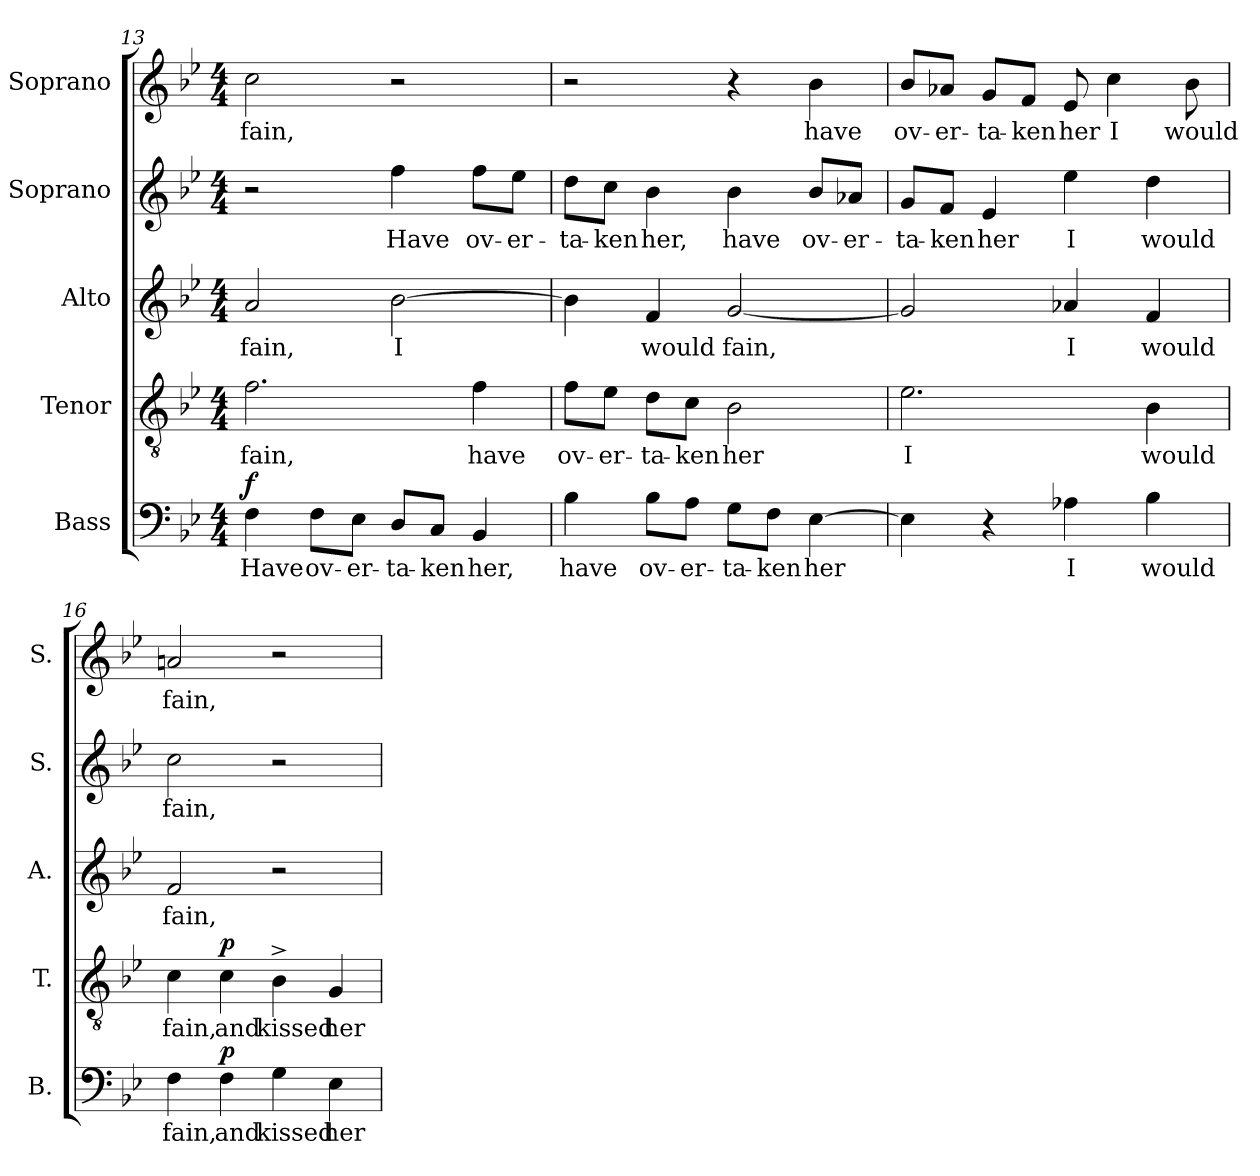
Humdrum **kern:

**kern	**text	**dynam	**kern	**text	**dynam	**kern	**text	**kern	**text	**kern	**text
*part5	*part5	*part5	*part4	*part4	*part4	*part3	*part3	*part2	*part2	*part1	*part1
*staff5	*staff5	*staff5	*staff4	*staff4	*staff4	*staff3	*staff3	*staff2	*staff2	*staff1	*staff1
*I"Bass	*	*	*I"Tenor	*	*	*I"Alto	*	*I"Soprano	*	*I"Soprano	*
*I'B.	*	*	*I'T.	*	*	*I'A.	*	*I'S.	*	*I'S.	*
!!LO:LB:g=z
*clefF4	*	*	*clefGv2	*	*	*clefG2	*	*clefG2	*	*clefG2	*
*	*	*	*ITrd7c12	*	*	*	*	*	*	*	*
*k[b-e-]	*	*	*k[b-e-]	*	*	*k[b-e-]	*	*k[b-e-]	*	*k[b-e-]	*
*B-:	*	*	*B-:	*	*	*B-:	*	*B-:	*	*B-:	*
*M4/4	*	*	*M4/4	*	*	*M4/4	*	*M4/4	*	*M4/4	*
=13	=13	=13	=13	=13	=13	=13	=13	=13	=13	=13	=13
!	!LO:LY:b:color=#000000	!	!	!	!	!	!	!	!	!	!
!	!	!	!	!LO:LY:b:color=#000000	!	!	!	!	!	!	!
!	!	!	!	!	!	!	!LO:LY:b:color=#000000	!	!	!	!
!	!	!	!	!	!	!	!	!	!	!	!LO:LY:b:color=#000000
4Fi\	Have	f	2.Fi\	fain,	.	2ai/	fain,	2r	.	2cci\	fain,
!	!LO:LY:b:color=#000000	!	!	!	!	!	!	!	!	!	!
8Fi\L	ov-	.	.	.	.	.	.	.	.	.	.
!	!LO:LY:b:color=#000000	!	!	!	!	!	!	!	!	!	!
8E-i\J	-er-	.	.	.	.	.	.	.	.	.	.
!	!LO:LY:b:color=#000000	!	!	!	!	!	!	!	!	!	!
!	!	!	!	!	!	!	!LO:LY:b:color=#000000	!	!	!	!
!	!	!	!	!	!	!	!	!	!LO:LY:b:color=#000000	!	!
8Di/L	-ta-	.	.	.	.	[2b-i\	I	4ffi\	Have	2r	.
!	!LO:LY:b:color=#000000	!	!	!	!	!	!	!	!	!	!
8Ci/J	-ken	.	.	.	.	.	.	.	.	.	.
!	!LO:LY:b:color=#000000	!	!	!	!	!	!	!	!	!	!
!	!	!	!	!LO:LY:b:color=#000000	!	!	!	!	!	!	!
!	!	!	!	!	!	!	!	!	!LO:LY:b:color=#000000	!	!
4BB-i/	her,	.	4Fi\	have	.	.	.	8ffi\L	ov-	.	.
!	!	!	!	!	!	!	!	!	!LO:LY:b:color=#000000	!	!
.	.	.	.	.	.	.	.	8ee-i\J	-er-	.	.
=14	=14	=14	=14	=14	=14	=14	=14	=14	=14	=14	=14
!	!LO:LY:b:color=#000000	!	!	!	!	!	!	!	!	!	!
!	!	!	!	!LO:LY:b:color=#000000	!	!	!	!	!	!	!
!	!	!	!	!	!	!	!	!	!LO:LY:b:color=#000000	!	!
4B-i\	have	.	8Fi\L	ov-	.	4b-i\]	.	8ddi\L	-ta-	2r	.
!	!	!	!	!LO:LY:b:color=#000000	!	!	!	!	!	!	!
!	!	!	!	!	!	!	!	!	!LO:LY:b:color=#000000	!	!
.	.	.	8E-i\J	-er-	.	.	.	8cci\J	-ken	.	.
!	!LO:LY:b:color=#000000	!	!	!	!	!	!	!	!	!	!
!	!	!	!	!LO:LY:b:color=#000000	!	!	!	!	!	!	!
!	!	!	!	!	!	!	!LO:LY:b:color=#000000	!	!	!	!
!	!	!	!	!	!	!	!	!	!LO:LY:b:color=#000000	!	!
8B-i\L	ov-	.	8Di\L	-ta-	.	4fi/	would	4b-i\	her,	.	.
!	!LO:LY:b:color=#000000	!	!	!	!	!	!	!	!	!	!
!	!	!	!	!LO:LY:b:color=#000000	!	!	!	!	!	!	!
8Ai\J	-er-	.	8Ci\J	-ken	.	.	.	.	.	.	.
!	!LO:LY:b:color=#000000	!	!	!	!	!	!	!	!	!	!
!	!	!	!	!LO:LY:b:color=#000000	!	!	!	!	!	!	!
!	!	!	!	!	!	!	!LO:LY:b:color=#000000	!	!	!	!
!	!	!	!	!	!	!	!	!	!LO:LY:b:color=#000000	!	!
8Gi\L	-ta-	.	2BB-i\	her	.	[2gi/	fain,	4b-i\	have	4r	.
!	!LO:LY:b:color=#000000	!	!	!	!	!	!	!	!	!	!
8Fi\J	-ken	.	.	.	.	.	.	.	.	.	.
!	!LO:LY:b:color=#000000	!	!	!	!	!	!	!	!	!	!
!	!	!	!	!	!	!	!	!	!LO:LY:b:color=#000000	!	!
!	!	!	!	!	!	!	!	!	!	!	!LO:LY:b:color=#000000
[4E-i\	her	.	.	.	.	.	.	8b-i/L	ov-	4b-i\	have
!	!	!	!	!	!	!	!	!	!LO:LY:b:color=#000000	!	!
.	.	.	.	.	.	.	.	8a-Xi/J	-er-	.	.
=15	=15	=15	=15	=15	=15	=15	=15	=15	=15	=15	=15
!	!	!	!	!LO:LY:b:color=#000000	!	!	!	!	!	!	!
!	!	!	!	!	!	!	!	!	!LO:LY:b:color=#000000	!	!
!	!	!	!	!	!	!	!	!	!	!	!LO:LY:b:color=#000000
4E-i\]	.	.	2.E-i\	I	.	2gi/]	.	8gi/L	-ta-	8b-i/L	ov-
!	!	!	!	!	!	!	!	!	!LO:LY:b:color=#000000	!	!
!	!	!	!	!	!	!	!	!	!	!	!LO:LY:b:color=#000000
.	.	.	.	.	.	.	.	8fi/J	-ken	8a-Xi/J	-er-
!	!	!	!	!	!	!	!	!	!LO:LY:b:color=#000000	!	!
!	!	!	!	!	!	!	!	!	!	!	!LO:LY:b:color=#000000
4r	.	.	.	.	.	.	.	4e-i/	her	8gi/L	-ta-
!	!	!	!	!	!	!	!	!	!	!	!LO:LY:b:color=#000000
.	.	.	.	.	.	.	.	.	.	8fi/J	-ken
!	!LO:LY:b:color=#000000	!	!	!	!	!	!	!	!	!	!
!	!	!	!	!	!	!	!LO:LY:b:color=#000000	!	!	!	!
!	!	!	!	!	!	!	!	!	!LO:LY:b:color=#000000	!	!
!	!	!	!	!	!	!	!	!	!	!	!LO:LY:b:color=#000000
4A-Xi\	I	.	.	.	.	4a-Xi/	I	4ee-i\	I	8e-i/	her
!	!	!	!	!	!	!	!	!	!	!	!LO:LY:b:color=#000000
.	.	.	.	.	.	.	.	.	.	4cci\	I
!	!LO:LY:b:color=#000000	!	!	!	!	!	!	!	!	!	!
!	!	!	!	!LO:LY:b:color=#000000	!	!	!	!	!	!	!
!	!	!	!	!	!	!	!LO:LY:b:color=#000000	!	!	!	!
!	!	!	!	!	!	!	!	!	!LO:LY:b:color=#000000	!	!
4B-i\	would	.	4BB-i\	would	.	4fi/	would	4ddi\	would	.	.
!	!	!	!	!	!	!	!	!	!	!	!LO:LY:b:color=#000000
.	.	.	.	.	.	.	.	.	.	8b-i\	would
=16	=16	=16	=16	=16	=16	=16	=16	=16	=16	=16	=16
!	!LO:LY:b:color=#000000	!	!	!	!	!	!	!	!	!	!
!	!	!	!	!LO:LY:b:color=#000000	!	!	!	!	!	!	!
!	!	!	!	!	!	!	!LO:LY:b:color=#000000	!	!	!	!
!	!	!	!	!	!	!	!	!	!LO:LY:b:color=#000000	!	!
!	!	!	!	!	!	!	!	!	!	!	!LO:LY:b:color=#000000
4Fi\	fain,	.	4Ci\	fain,	.	2fi/	fain,	2cci\	fain,	2ani/	fain,
!	!LO:LY:b:color=#000000	!	!	!	!	!	!	!	!	!	!
!	!	!	!	!LO:LY:b:color=#000000	!	!	!	!	!	!	!
4Fi\	and	p	4Ci\	and	p	.	.	.	.	.	.
!	!LO:LY:b:color=#000000	!	!	!	!	!	!	!	!	!	!
!	!	!	!	!LO:LY:b:color=#000000	!	!	!	!	!	!	!
4Gi\	kissed	.	4BB-^i\	kissed	.	2r	.	2r	.	2r	.
!	!LO:LY:b:color=#000000	!	!	!	!	!	!	!	!	!	!
!	!	!	!	!LO:LY:b:color=#000000	!	!	!	!	!	!	!
4E-i\	her	.	4GGi/	her	.	.	.	.	.	.	.
=	=	=	=	=	=	=	=	=	=	=	=
*-	*-	*-	*-	*-	*-	*-	*-	*-	*-	*-	*-
